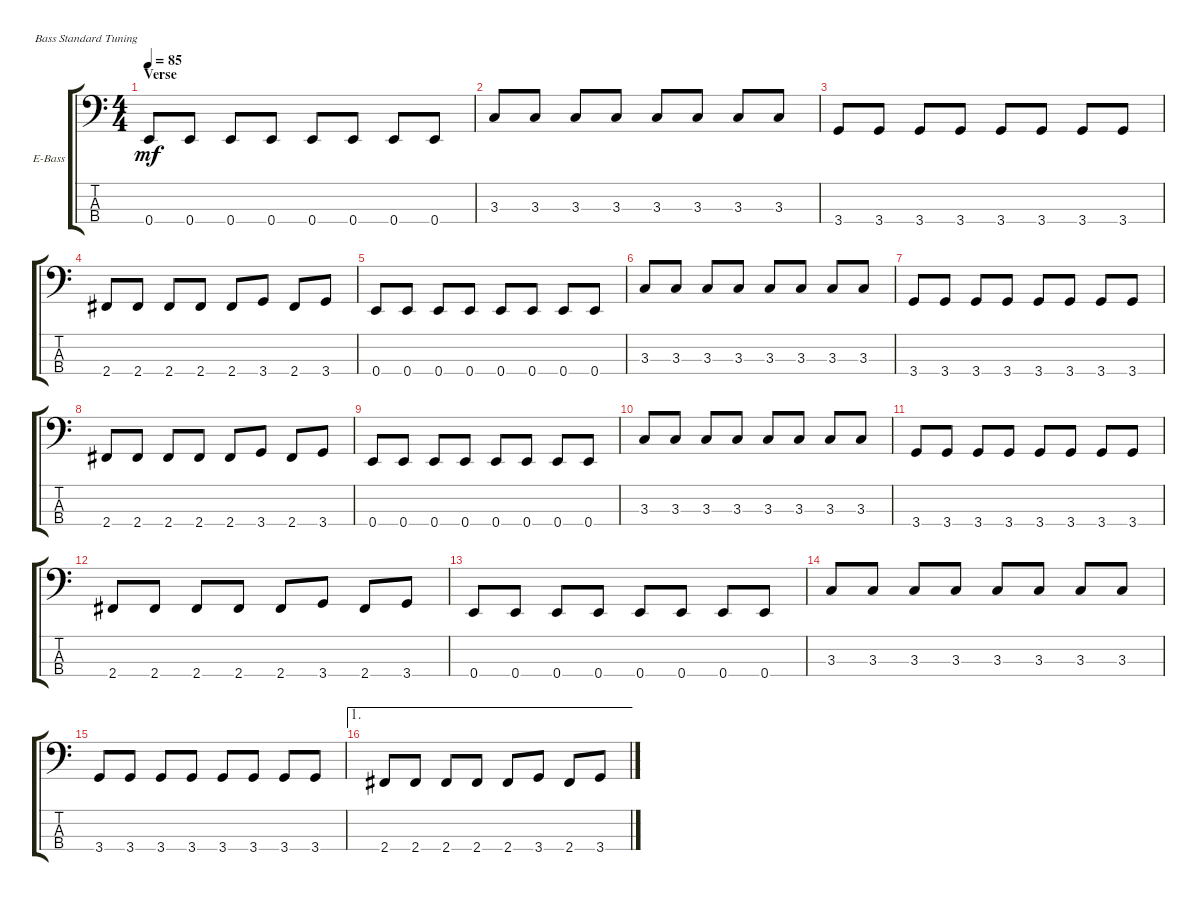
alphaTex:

\defaultSystemsLayout 4
\bracketExtendMode groupsimilarinstruments
\firstSystemTrackNameOrientation horizontal
\otherSystemsTrackNameOrientation horizontal
\track ("Electric Bass" "E-Bass") {instrument electricbassfinger}
\staff {score tabs}
\tuning (G2 D2 A1 E1)
\ts (4 4)
\section ("" "Verse")
\tempo 85
\clef f4
\scale
0.333333
\ks c
0.4.8{dy mf} 0.4.8 0.4.8 0.4.8 0.4.8 0.4.8 0.4.8 0.4.8 |
\scale
0.333333 3.3.8 3.3.8 3.3.8 3.3.8 3.3.8 3.3.8 3.3.8 3.3.8 |
\scale
0.333333 3.4.8 3.4.8 3.4.8 3.4.8 3.4.8 3.4.8 3.4.8 3.4.8 |
\scale
0.333333 2.4.8 2.4.8 2.4.8 2.4.8 2.4.8 3.4.8 2.4.8 3.4.8 |
\scale
0.333333 0.4.8 0.4.8 0.4.8 0.4.8 0.4.8 0.4.8 0.4.8 0.4.8 |
\scale
0.333333 3.3.8 3.3.8 3.3.8 3.3.8 3.3.8 3.3.8 3.3.8 3.3.8 |
\scale
0.333333 3.4.8 3.4.8 3.4.8 3.4.8 3.4.8 3.4.8 3.4.8 3.4.8 |
\scale
0.333333 2.4.8 2.4.8 2.4.8 2.4.8 2.4.8 3.4.8 2.4.8 3.4.8 |
\scale
0.333333 0.4.8 0.4.8 0.4.8 0.4.8 0.4.8 0.4.8 0.4.8 0.4.8 |
\scale
0.333333 3.3.8 3.3.8 3.3.8 3.3.8 3.3.8 3.3.8 3.3.8 3.3.8 |
\scale
0.333333 3.4.8 3.4.8 3.4.8 3.4.8 3.4.8 3.4.8 3.4.8 3.4.8 |
\scale
0.333333 2.4.8 2.4.8 2.4.8 2.4.8 2.4.8 3.4.8 2.4.8 3.4.8 |
\scale
0.333333 0.4.8 0.4.8 0.4.8 0.4.8 0.4.8 0.4.8 0.4.8 0.4.8 |
\scale
0.333333 3.3.8 3.3.8 3.3.8 3.3.8 3.3.8 3.3.8 3.3.8 3.3.8 |
\scale
0.333333 3.4.8 3.4.8 3.4.8 3.4.8 3.4.8 3.4.8 3.4.8 3.4.8 |
\ae 1
\scale
0.333333 2.4.8 2.4.8 2.4.8 2.4.8 2.4.8 3.4.8 2.4.8 3.4.8
